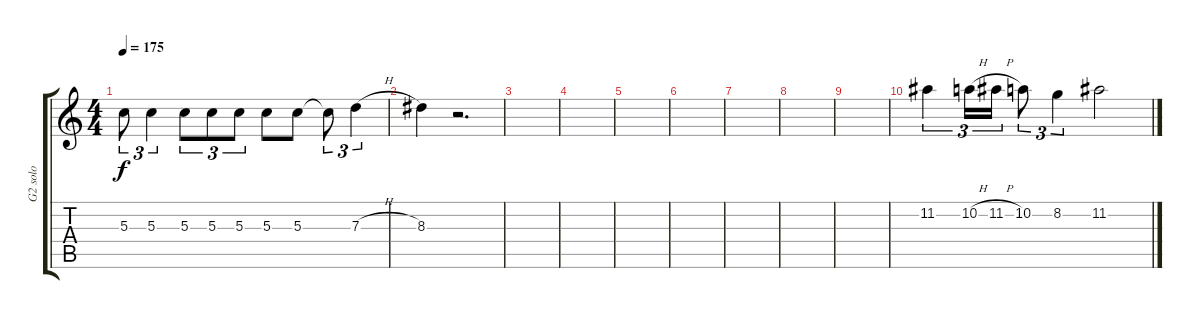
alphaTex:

\track ("G2 solo" "G2 solo") {instrument overdrivenguitar}
\staff {score tabs}
\tuning (E4 B3 G3 D3 A2 E2) {hide}
\ts (4 4)
\tempo 175
\clef g2
\ks c
5.3.8{tu (3 2) dy f} 5.3.4{tu (3 2)} 5.3.8{tu (3 2)} 5.3.8{tu (3 2)} 5.3.8{tu (3 2)} 5.3.8 5.3.8 5.3{t}.8{tu (3 2)} 7.3{h}.4{tu (3 2)} |
8.3.4 r.2{d} |
|
|
|
|
|
|
|
11.2.4{tu (3 2)} 10.2{h}.16{tu (3 2)} 11.2{h}.16{tu (3 2)} 10.2.8{tu (3 2)} 8.2.4{tu (3 2)} 11.2.2
